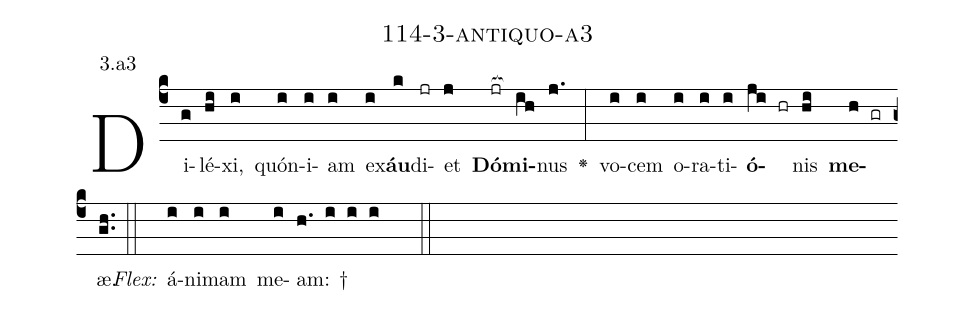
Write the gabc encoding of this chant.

name: 114-3-antiquo-a3;
annotation: 3.a3;
%%
(c4)Di(g)lé(hi)xi,(i) quón(i)i(i)am(i) ex(i)<b>áu</b>(k)di(jr)et(j) <b>Dó</b>(jr[ocb:1{])<b>mi</b>(ih[ocb:0}])nus(j.) <v>\greheightstar</v>(:) vo(i)cem(i) o(i)ra(i)ti(i)<b>ó</b>(ji hr)nis(hi) <b>me</b>(h gr)æ.(gh..) (::)
<i>Flex:</i>()  á(i)ni(i)mam(i) me(i)am: †(h. i i i  ::)

%E(i) u(i) o(ji) u(hi) a(h) e.(gh..) (::)
